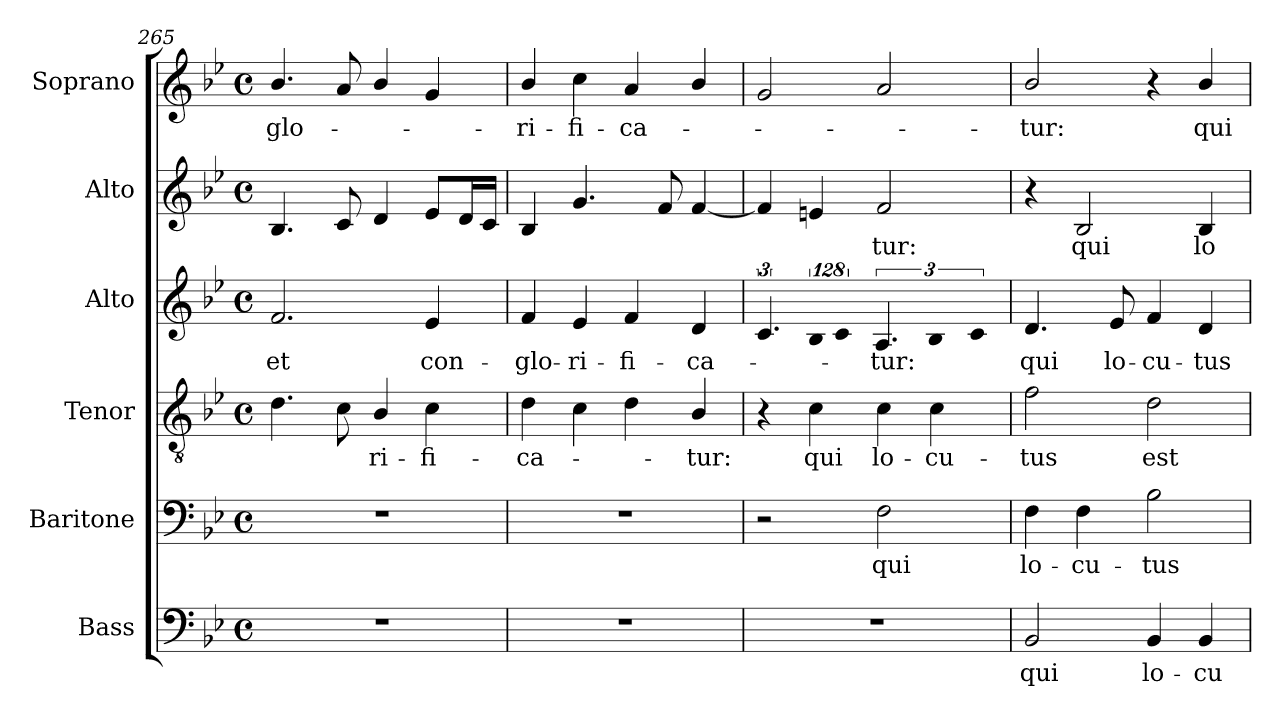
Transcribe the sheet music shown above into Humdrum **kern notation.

**kern	**text	**kern	**text	**kern	**text	**kern	**text	**kern	**text	**kern	**text
*part6	*part6	*part5	*part5	*part4	*part4	*part3	*part3	*part2	*part2	*part1	*part1
*staff6	*staff6	*staff5	*staff5	*staff4	*staff4	*staff3	*staff3	*staff2	*staff2	*staff1	*staff1
*I"Bass	*	*I"Baritone	*	*I"Tenor	*	*I"Alto	*	*I"Alto	*	*I"Soprano	*
*I'B.	*	*I'Bar.	*	*I'T.	*	*I'A.	*	*I'A.	*	*I'S.	*
*clefF4	*	*clefF4	*	*clefGv2	*	*clefG2	*	*clefG2	*	*clefG2	*
*	*	*	*	*ITrd7c12	*	*	*	*	*	*	*
*k[b-e-]	*	*k[b-e-]	*	*k[b-e-]	*	*k[b-e-]	*	*k[b-e-]	*	*k[b-e-]	*
*B-:	*	*B-:	*	*B-:	*	*B-:	*	*B-:	*	*B-:	*
*M4/4	*	*M4/4	*	*M4/4	*	*M4/4	*	*M4/4	*	*M4/4	*
*met(c)	*	*met(c)	*	*met(c)	*	*met(c)	*	*met(c)	*	*met(c)	*
=265	=265	=265	=265	=265	=265	=265	=265	=265	=265	=265	=265
!	!	!	!	!	!	!	!LO:LY:b:color=#000000	!	!	!	!
!	!	!	!	!	!	!	!	!	!	!	!LO:LY:b:color=#000000
1r	.	1r	.	4.Di\	.	2.fi/	et	4.B-i/	.	4.b-i/	-glo-
.	.	.	.	8Ci\	.	.	.	8ci/	.	8ai/	.
!	!	!	!	!	!LO:LY:b:color=#000000	!	!	!	!	!	!
.	.	.	.	4BB-i/	-ri-	.	.	4di/	.	4b-i/	.
!	!	!	!	!	!LO:LY:b:color=#000000	!	!	!	!	!	!
!	!	!	!	!	!	!	!LO:LY:b:color=#000000	!	!	!	!
.	.	.	.	4Ci\	-fi-	4e-i/	con-	8e-i/L	.	4gi/	.
.	.	.	.	.	.	.	.	16di/L	.	.	.
.	.	.	.	.	.	.	.	16ci/JJ	.	.	.
=266	=266	=266	=266	=266	=266	=266	=266	=266	=266	=266	=266
!	!	!	!	!	!LO:LY:b:color=#000000	!	!	!	!	!	!
!	!	!	!	!	!	!	!LO:LY:b:color=#000000	!	!	!	!
!	!	!	!	!	!	!	!	!	!	!	!LO:LY:b:color=#000000
1r	.	1r	.	4Di\	-ca-	4fi/	-glo-	4B-i/	.	4b-i/	-ri-
!	!	!	!	!	!	!	!LO:LY:b:color=#000000	!	!	!	!
!	!	!	!	!	!	!	!	!	!	!	!LO:LY:b:color=#000000
.	.	.	.	4Ci\	.	4e-i/	-ri-	4.gi/	.	4cci\	-fi-
!	!	!	!	!	!	!	!LO:LY:b:color=#000000	!	!	!	!
!	!	!	!	!	!	!	!	!	!	!	!LO:LY:b:color=#000000
.	.	.	.	4Di\	.	4fi/	-fi-	.	.	4ai/	-ca-
.	.	.	.	.	.	.	.	8fi/	.	.	.
!	!	!	!	!	!LO:LY:b:color=#000000	!	!	!	!	!	!
!	!	!	!	!	!	!	!LO:LY:b:color=#000000	!	!	!	!
.	.	.	.	4BB-i/	-tur:	4di/	-ca-	[4fi/	.	4b-i/	.
=267	=267	=267	=267	=267	=267	=267	=267	=267	=267	=267	=267
1r	.	2r	.	4r	.	6.ci/	.	4fi/]	.	2gi/	.
!	!	!	!	!	!LO:LY:b:color=#000000	!LO:N:vis=8	!	!	!	!	!
.	.	.	.	4Ci\	qui	1024%85B-i/	.	4ei/	.	.	.
!	!	!	!	!	!	!LO:N:vis=4	!	!	!	!	!
.	.	.	.	.	.	1024%171ci/	.	.	.	.	.
!	!	!	!LO:LY:b:color=#000000	!	!	!	!	!	!	!	!
!	!	!	!	!	!LO:LY:b:color=#000000	!	!	!	!	!	!
!	!	!	!	!	!	!	!LO:LY:b:color=#000000	!	!	!	!
!	!	!	!	!	!	!	!	!	!LO:LY:b:color=#000000	!	!
.	.	2Fi\	qui	4Ci\	lo-	6.Ai/	-tur:	2fi/	-tur:	2ai/	.
!	!	!	!	!	!LO:LY:b:color=#000000	!LO:N:vis=8	!	!	!	!	!
.	.	.	.	4Ci\	-cu-	1024%85B-i/	.	.	.	.	.
!	!	!	!	!	!	!LO:N:vis=4	!	!	!	!	!
.	.	.	.	.	.	1024%171ci/	.	.	.	.	.
=268	=268	=268	=268	=268	=268	=268	=268	=268	=268	=268	=268
!	!LO:LY:b:color=#000000	!	!	!	!	!	!	!	!	!	!
!	!	!	!LO:LY:b:color=#000000	!	!	!	!	!	!	!	!
!	!	!	!	!	!LO:LY:b:color=#000000	!	!	!	!	!	!
!	!	!	!	!	!	!	!LO:LY:b:color=#000000	!	!	!	!
!	!	!	!	!	!	!	!	!	!	!	!LO:LY:b:color=#000000
2BB-i/	qui	4Fi\	lo-	2Fi\	-tus	4.di/	qui	4r	.	2b-i/	-tur:
!	!	!	!LO:LY:b:color=#000000	!	!	!	!	!	!	!	!
!	!	!	!	!	!	!	!	!	!LO:LY:b:color=#000000	!	!
.	.	4Fi\	-cu-	.	.	.	.	2B-i/	qui	.	.
!	!	!	!	!	!	!	!LO:LY:b:color=#000000	!	!	!	!
.	.	.	.	.	.	8e-i/	lo-	.	.	.	.
!	!LO:LY:b:color=#000000	!	!	!	!	!	!	!	!	!	!
!	!	!	!LO:LY:b:color=#000000	!	!	!	!	!	!	!	!
!	!	!	!	!	!LO:LY:b:color=#000000	!	!	!	!	!	!
!	!	!	!	!	!	!	!LO:LY:b:color=#000000	!	!	!	!
4BB-i/	lo-	2B-i\	-tus	2Di\	est	4fi/	-cu-	.	.	4r	.
!	!LO:LY:b:color=#000000	!	!	!	!	!	!	!	!	!	!
!	!	!	!	!	!	!	!LO:LY:b:color=#000000	!	!	!	!
!	!	!	!	!	!	!	!	!	!LO:LY:b:color=#000000	!	!
!	!	!	!	!	!	!	!	!	!	!	!LO:LY:b:color=#000000
4BB-i/	-cu-	.	.	.	.	4di/	-tus	4B-i/	lo-	4b-i/	qui
=	=	=	=	=	=	=	=	=	=	=	=
*-	*-	*-	*-	*-	*-	*-	*-	*-	*-	*-	*-
